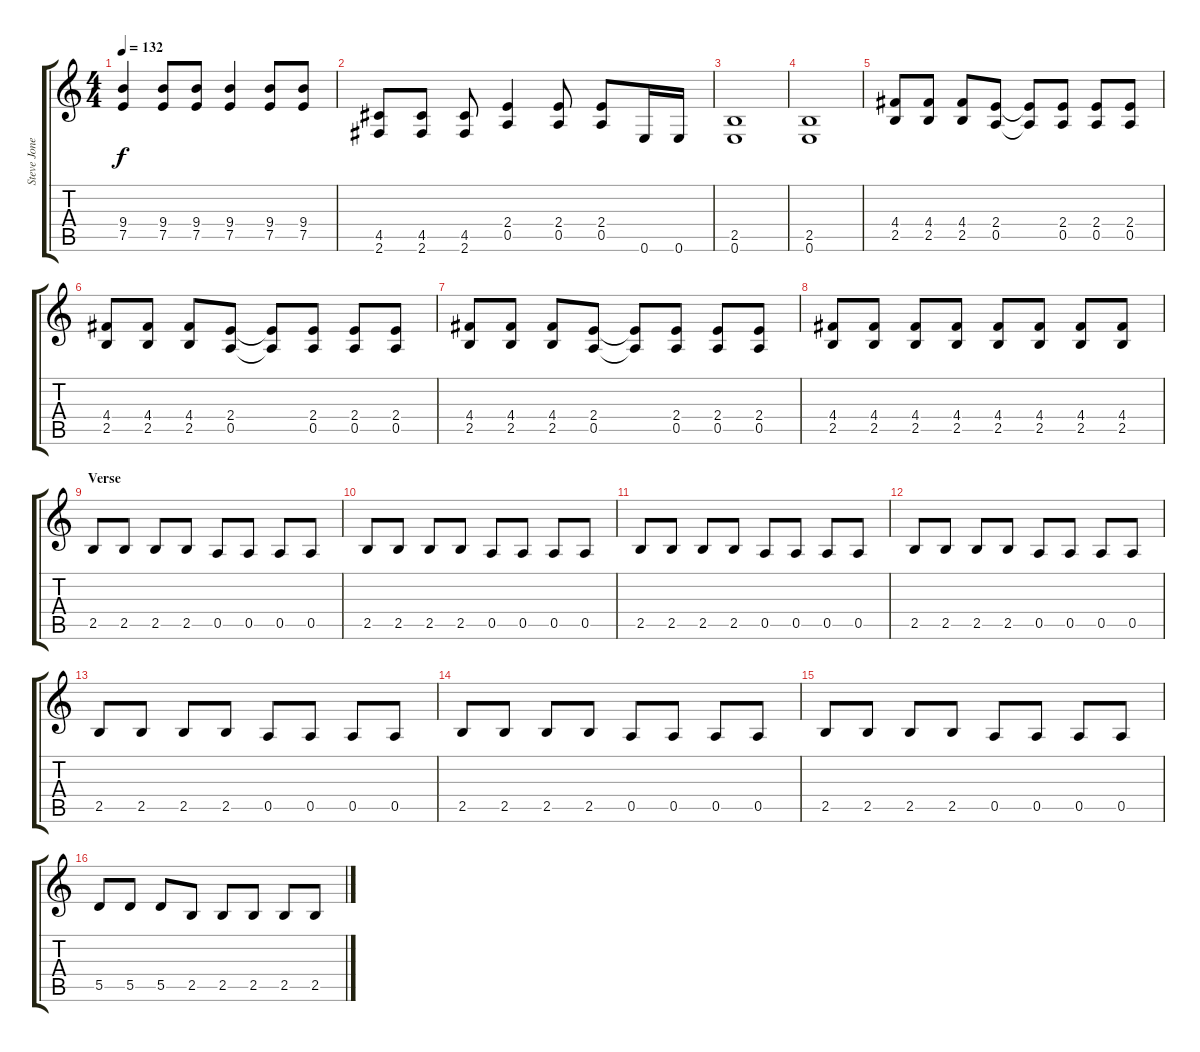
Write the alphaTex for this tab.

\track ("Steve Jones" "Steve Jone") {instrument distortionguitar}
\staff {score tabs}
\tuning (E4 B3 G3 D3 A2 E2) {hide}
\ts (4 4)
\tempo 132
\clef g2
\ks c
(9.4{t} 7.5{t}).4{dy f} (9.4 7.5).8 (9.4 7.5).8 (9.4 7.5).4 (9.4 7.5).8 (9.4 7.5).8 |
(4.5 2.6).8 (4.5 2.6).8 (4.5 2.6).8 (2.4 0.5).4 (2.4 0.5).8 (2.4 0.5).8 0.6.16 0.6.16 |
(2.5 0.6).1 |
(2.5 0.6).1 |
(4.4 2.5).8 (4.4 2.5).8 (4.4 2.5).8 (2.4 0.5).8 (2.4{t} 0.5{t}).8 (2.4 0.5).8 (2.4 0.5).8 (2.4 0.5).8 |
(4.4 2.5).8 (4.4 2.5).8 (4.4 2.5).8 (2.4 0.5).8 (2.4{t} 0.5{t}).8 (2.4 0.5).8 (2.4 0.5).8 (2.4 0.5).8 |
(4.4 2.5).8 (4.4 2.5).8 (4.4 2.5).8 (2.4 0.5).8 (2.4{t} 0.5{t}).8 (2.4 0.5).8 (2.4 0.5).8 (2.4 0.5).8 |
(4.4 2.5).8 (4.4 2.5).8 (4.4 2.5).8 (4.4 2.5).8 (4.4 2.5).8 (4.4 2.5).8 (4.4 2.5).8 (4.4 2.5).8 |
\section ("" "Verse")
2.5.8 2.5.8 2.5.8 2.5.8 0.5.8 0.5.8 0.5.8 0.5.8 |
2.5.8 2.5.8 2.5.8 2.5.8 0.5.8 0.5.8 0.5.8 0.5.8 |
2.5.8 2.5.8 2.5.8 2.5.8 0.5.8 0.5.8 0.5.8 0.5.8 |
2.5.8 2.5.8 2.5.8 2.5.8 0.5.8 0.5.8 0.5.8 0.5.8 |
2.5.8 2.5.8 2.5.8 2.5.8 0.5.8 0.5.8 0.5.8 0.5.8 |
2.5.8 2.5.8 2.5.8 2.5.8 0.5.8 0.5.8 0.5.8 0.5.8 |
2.5.8 2.5.8 2.5.8 2.5.8 0.5.8 0.5.8 0.5.8 0.5.8 |
5.5.8 5.5.8 5.5.8 2.5.8 2.5.8 2.5.8 2.5.8 2.5.8
